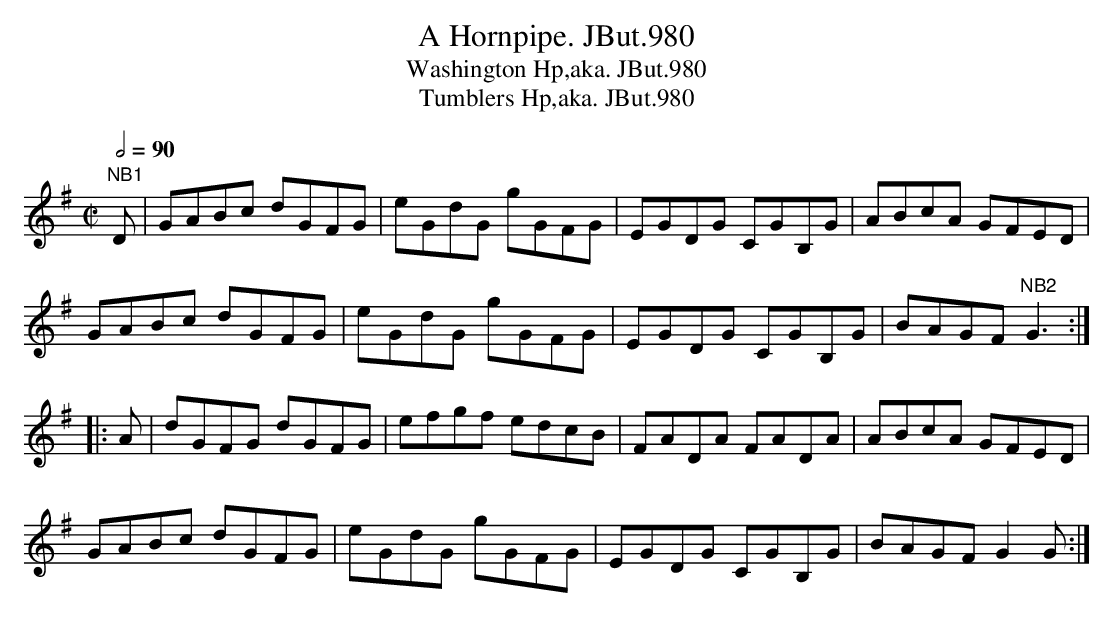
X:1
T:Hornpipe. JBut.980, A
T:Washington Hp,aka. JBut.980
T:Tumblers Hp,aka. JBut.980
M:C|
L:1/8
Q:1/2=90
K:G
"NB1"D|GABc dGFG|eGdG gGFG|EGDG CGB,G|ABcA GFED|
GABc dGFG|eGdG gGFG|EGDG CGB,G|BAGF "NB2" G3:|
|:A|dGFG dGFG|efgf edcB|FADA FADA|ABcA GFED|
GABc dGFG|eGdG gGFG|EGDG CGB,G|BAGF G2 G:|
